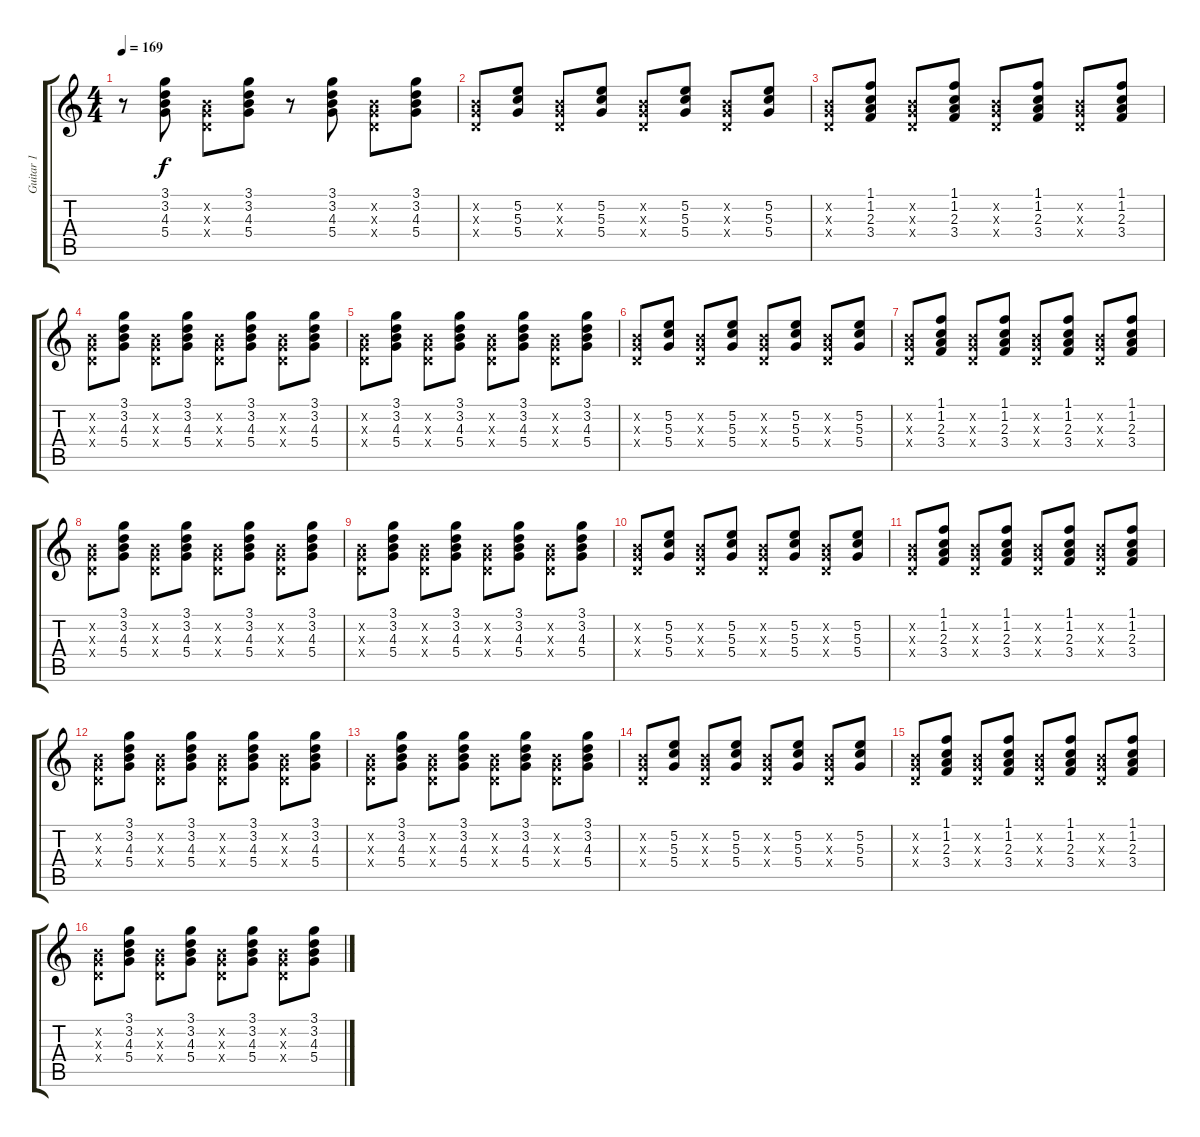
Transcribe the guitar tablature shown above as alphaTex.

\track ("Guitar 1" "Guitar 1") {instrument electricguitarclean}
\staff {score tabs}
\tuning (E4 B3 G3 D3 A2 E2) {hide}
\ts (4 4)
\tempo 169
\clef g2
\ks c
r.8{dy f} (3.1 3.2 4.3 5.4).8 (0.2{x} 0.3{x} 0.4{x}).8 (3.1 3.2 4.3 5.4).8 r.8 (3.1 3.2 4.3 5.4).8 (0.2{x} 0.3{x} 0.4{x}).8 (3.1 3.2 4.3 5.4).8 |
(0.2{x} 0.3{x} 0.4{x}).8 (5.2 5.3 5.4).8 (0.2{x} 0.3{x} 0.4{x}).8 (5.2 5.3 5.4).8 (0.2{x} 0.3{x} 0.4{x}).8 (5.2 5.3 5.4).8 (0.2{x} 0.3{x} 0.4{x}).8 (5.2 5.3 5.4).8 |
(0.2{x} 0.3{x} 0.4{x}).8 (1.1 1.2 2.3 3.4).8 (0.2{x} 0.3{x} 0.4{x}).8 (1.1 1.2 2.3 3.4).8 (0.2{x} 0.3{x} 0.4{x}).8 (1.1 1.2 2.3 3.4).8 (0.2{x} 0.3{x} 0.4{x}).8 (1.1 1.2 2.3 3.4).8 |
(0.2{x} 0.3{x} 0.4{x}).8 (3.1 3.2 4.3 5.4).8 (0.2{x} 0.3{x} 0.4{x}).8 (3.1 3.2 4.3 5.4).8 (0.2{x} 0.3{x} 0.4{x}).8 (3.1 3.2 4.3 5.4).8 (0.2{x} 0.3{x} 0.4{x}).8 (3.1 3.2 4.3 5.4).8 |
(0.2{x} 0.3{x} 0.4{x}).8 (3.1 3.2 4.3 5.4).8 (0.2{x} 0.3{x} 0.4{x}).8 (3.1 3.2 4.3 5.4).8 (0.2{x} 0.3{x} 0.4{x}).8 (3.1 3.2 4.3 5.4).8 (0.2{x} 0.3{x} 0.4{x}).8 (3.1 3.2 4.3 5.4).8 |
(0.2{x} 0.3{x} 0.4{x}).8 (5.2 5.3 5.4).8 (0.2{x} 0.3{x} 0.4{x}).8 (5.2 5.3 5.4).8 (0.2{x} 0.3{x} 0.4{x}).8 (5.2 5.3 5.4).8 (0.2{x} 0.3{x} 0.4{x}).8 (5.2 5.3 5.4).8 |
(0.2{x} 0.3{x} 0.4{x}).8 (1.1 1.2 2.3 3.4).8 (0.2{x} 0.3{x} 0.4{x}).8 (1.1 1.2 2.3 3.4).8 (0.2{x} 0.3{x} 0.4{x}).8 (1.1 1.2 2.3 3.4).8 (0.2{x} 0.3{x} 0.4{x}).8 (1.1 1.2 2.3 3.4).8 |
(0.2{x} 0.3{x} 0.4{x}).8 (3.1 3.2 4.3 5.4).8 (0.2{x} 0.3{x} 0.4{x}).8 (3.1 3.2 4.3 5.4).8 (0.2{x} 0.3{x} 0.4{x}).8 (3.1 3.2 4.3 5.4).8 (0.2{x} 0.3{x} 0.4{x}).8 (3.1 3.2 4.3 5.4).8 |
(0.2{x} 0.3{x} 0.4{x}).8 (3.1 3.2 4.3 5.4).8 (0.2{x} 0.3{x} 0.4{x}).8 (3.1 3.2 4.3 5.4).8 (0.2{x} 0.3{x} 0.4{x}).8 (3.1 3.2 4.3 5.4).8 (0.2{x} 0.3{x} 0.4{x}).8 (3.1 3.2 4.3 5.4).8 |
(0.2{x} 0.3{x} 0.4{x}).8 (5.2 5.3 5.4).8 (0.2{x} 0.3{x} 0.4{x}).8 (5.2 5.3 5.4).8 (0.2{x} 0.3{x} 0.4{x}).8 (5.2 5.3 5.4).8 (0.2{x} 0.3{x} 0.4{x}).8 (5.2 5.3 5.4).8 |
(0.2{x} 0.3{x} 0.4{x}).8 (1.1 1.2 2.3 3.4).8 (0.2{x} 0.3{x} 0.4{x}).8 (1.1 1.2 2.3 3.4).8 (0.2{x} 0.3{x} 0.4{x}).8 (1.1 1.2 2.3 3.4).8 (0.2{x} 0.3{x} 0.4{x}).8 (1.1 1.2 2.3 3.4).8 |
(0.2{x} 0.3{x} 0.4{x}).8 (3.1 3.2 4.3 5.4).8 (0.2{x} 0.3{x} 0.4{x}).8 (3.1 3.2 4.3 5.4).8 (0.2{x} 0.3{x} 0.4{x}).8 (3.1 3.2 4.3 5.4).8 (0.2{x} 0.3{x} 0.4{x}).8 (3.1 3.2 4.3 5.4).8 |
(0.2{x} 0.3{x} 0.4{x}).8 (3.1 3.2 4.3 5.4).8 (0.2{x} 0.3{x} 0.4{x}).8 (3.1 3.2 4.3 5.4).8 (0.2{x} 0.3{x} 0.4{x}).8 (3.1 3.2 4.3 5.4).8 (0.2{x} 0.3{x} 0.4{x}).8 (3.1 3.2 4.3 5.4).8 |
(0.2{x} 0.3{x} 0.4{x}).8 (5.2 5.3 5.4).8 (0.2{x} 0.3{x} 0.4{x}).8 (5.2 5.3 5.4).8 (0.2{x} 0.3{x} 0.4{x}).8 (5.2 5.3 5.4).8 (0.2{x} 0.3{x} 0.4{x}).8 (5.2 5.3 5.4).8 |
(0.2{x} 0.3{x} 0.4{x}).8 (1.1 1.2 2.3 3.4).8 (0.2{x} 0.3{x} 0.4{x}).8 (1.1 1.2 2.3 3.4).8 (0.2{x} 0.3{x} 0.4{x}).8 (1.1 1.2 2.3 3.4).8 (0.2{x} 0.3{x} 0.4{x}).8 (1.1 1.2 2.3 3.4).8 |
(0.2{x} 0.3{x} 0.4{x}).8 (3.1 3.2 4.3 5.4).8 (0.2{x} 0.3{x} 0.4{x}).8 (3.1 3.2 4.3 5.4).8 (0.2{x} 0.3{x} 0.4{x}).8 (3.1 3.2 4.3 5.4).8 (0.2{x} 0.3{x} 0.4{x}).8 (3.1 3.2 4.3 5.4).8
